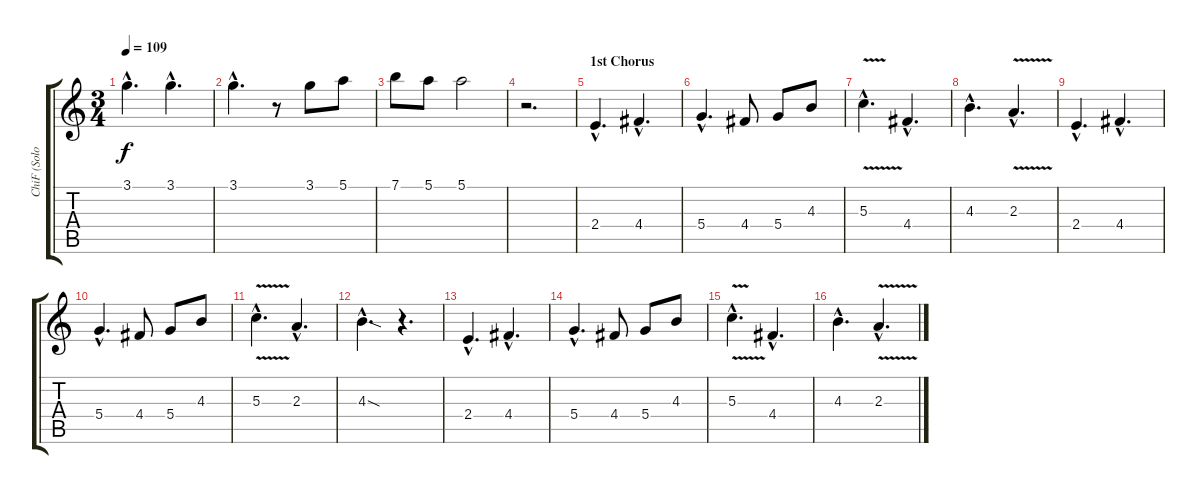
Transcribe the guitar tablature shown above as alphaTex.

\track ("ChiF (Solo)" "ChiF (Solo") {instrument acousticguitarsteel}
\staff {score tabs}
\tuning (E4 B3 G3 D3 A2 E2) {hide}
\ts (3 4)
\tempo 109
\clef g2
\ks c
3.1{hac}.4{d dy f} 3.1{hac}.4{d} |
3.1{hac}.4{d} r.8 3.1.8 5.1.8 |
7.1.8 5.1.8 5.1.2 |
r.2{d} |
\section ("" "1st Chorus")
2.4{hac}.4{d} 4.4{hac}.4{d} |
5.4{hac}.4{d} 4.4.8 5.4.8 4.3.8 |
5.3{v hac}.4{d} 4.4{hac}.4{d} |
4.3{hac}.4{d} 2.3{v hac}.4{d} |
2.4{hac}.4{d} 4.4{hac}.4{d} |
5.4{hac}.4{d} 4.4.8 5.4.8 4.3.8 |
5.3{v hac}.4{d} 2.3{hac}.4{d} |
4.3{sod hac}.4{d} r.4{d} |
2.4{hac}.4{d} 4.4{hac}.4{d} |
5.4{hac}.4{d} 4.4.8 5.4.8 4.3.8 |
5.3{v hac}.4{d} 4.4{hac}.4{d} |
4.3{hac}.4{d} 2.3{v hac}.4{d}
